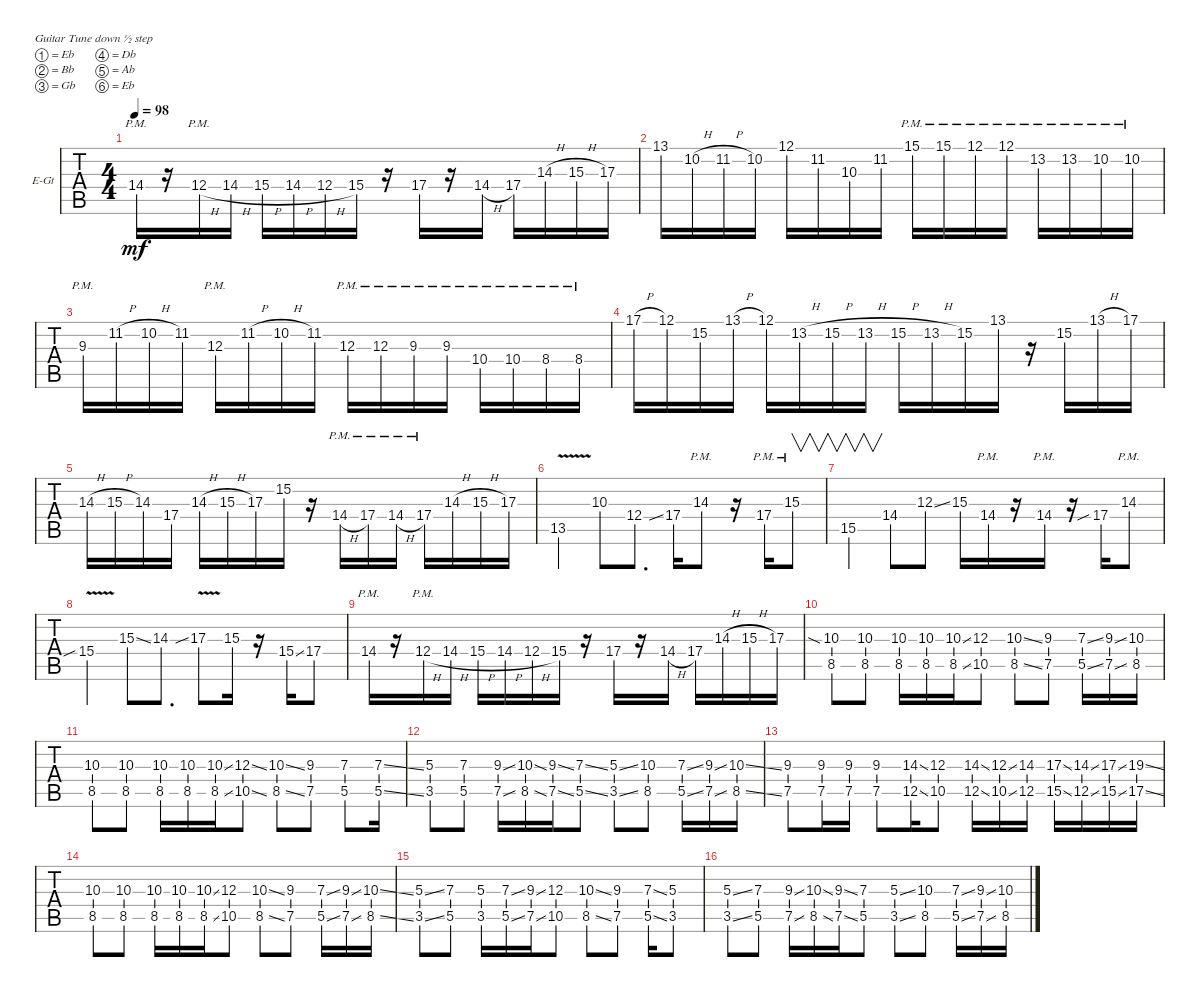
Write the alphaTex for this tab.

\defaultSystemsLayout 4
\bracketExtendMode groupsimilarinstruments
\multiBarRest
\firstSystemTrackNameOrientation horizontal
\otherSystemsTrackNameOrientation horizontal
\track ("Panned" "E-Gt") {instrument electricguitarclean}
\staff {tabs}
\tuning (Eb4 Bb3 Gb3 Db3 Ab2 Eb2)
\ts (4 4)
\tempo 98
\clef g2
\ks c
14.4{pm}.16{dy mf} r.16 12.4{h pm}.16 14.4{h}.16 15.4{h}.16 14.4{h}.16 12.4{h}.16 15.4.16 r.16 17.4.16 r.16 14.4{h}.16 17.4.16 14.3{h}.16 15.3{h}.16 17.3.16 |
13.1.16 10.2{h}.16 11.2{h}.16 10.2.16 12.1.16 11.2.16 10.3.16 11.2.16 15.1{pm}.16 15.1{pm}.16 12.1{pm}.16 12.1{pm}.16 13.2{pm}.16 13.2{pm}.16 10.2{pm}.16 10.2{pm}.16 |
9.3{pm}.16 11.2{h}.16 10.2{h}.16 11.2.16 12.3{pm}.16 11.2{h}.16 10.2{h}.16 11.2.16 12.3{pm}.16 12.3{pm}.16 9.3{pm}.16 9.3{pm}.16 10.4{pm}.16 10.4{pm}.16 8.4{pm}.16 8.4{pm}.16 |
17.1{h}.16 12.1.16 15.2.16 13.1{h}.16 12.1.16 13.2{h}.16 15.2{h}.16 13.2{h}.16 15.2{h}.16 13.2{h}.16 15.2.16 13.1.16 r.16 15.2.16 13.1{h}.16 17.1.16 |
14.3{h}.16 15.3{h}.16 14.3.16 17.4.16 14.3{h}.16 15.3{h}.16 17.3.16 15.2.16 r.16 14.4{h pm}.16 17.4{pm}.16 14.4{h pm}.16 17.4{pm}.16 14.3{h}.16 15.3{h}.16 17.3.16 |
13.5{v}.4 10.3.8 12.4{ss}.8{d} 17.4.16 14.3{pm}.8 r.16 17.4{pm}.16 15.3{pm}.8{v} |
15.5.4{v} 14.4.8 12.3{ss}.8 15.3.16 14.4{pm}.16 r.16 14.4{pm}.16 r.16 17.4{sib}.16 14.3{pm}.8 |
15.4{v sib}.4 15.3{ss}.8 14.3{ss}.8{d} 17.3{v}.8 15.3.16 r.16 15.4{ss}.16 17.4.8 |
14.4{pm}.16 r.16 12.4{h pm}.16 14.4{h}.16 15.4{h}.16 14.4{h}.16 12.4{h}.16 15.4.16 r.16 17.4.16 r.16 14.4{h}.16 17.4.16 14.3{h}.16 15.3{h}.16 17.3.16 |
(8.5 10.3{sia}).8 (8.5 10.3).8 (8.5 10.3).16 (8.5 10.3).16 (8.5{ss} 10.3{ss}).16 (10.5 12.3).8 (10.3{ss} 8.5{ss}).8 (7.5 9.3).8 (7.3{ss} 5.5{ss}).16 (9.3{ss} 7.5{ss}).16 (8.5 10.3).16 |
(8.5 10.3).8 (8.5 10.3).8 (8.5 10.3).16 (8.5 10.3).16 (8.5{ss} 10.3{ss}).16 (10.5{ss} 12.3{ss}).8 (10.3{ss} 8.5{ss}).8 (7.5 9.3).8 (7.3 5.5).8 (7.3{ss} 5.5{ss}).16 |
(3.5 5.3).8 (7.3 5.5).8 (7.5{ss} 9.3{ss}).16 (10.3{ss} 8.5{ss}).16 (7.5{ss} 9.3{ss}).16 (5.5{ss} 7.3{ss}).8 (3.5{ss} 5.3{ss}).8 (8.5 10.3).8 (5.5{ss} 7.3{ss}).16 (9.3{ss} 7.5{ss}).16 (8.5{ss} 10.3{ss}).16 |
(7.5 9.3).8 (7.5 9.3).16 (7.5 9.3).16 (7.5 9.3).8 (12.5{ss} 14.3{ss}).16 (10.5 12.3).8 (12.5{ss} 14.3{ss}).16 (10.5{ss} 12.3{ss}).16 (12.5 14.3).16 (15.5{ss} 17.3{ss}).16 (12.5{ss} 14.3{ss}).16 (15.5{ss} 17.3{ss}).16 (17.5{ss} 19.3{ss}).16 |
(8.5 10.3).8 (8.5 10.3).8 (8.5 10.3).16 (8.5 10.3).16 (8.5{ss} 10.3{ss}).16 (10.5 12.3).8 (10.3{ss} 8.5{ss}).8 (7.5 9.3).8 (7.3{ss} 5.5{ss}).16 (9.3{ss} 7.5{ss}).16 (8.5{ss} 10.3{ss}).16 |
(3.5{ss} 5.3{ss}).8 (5.5 7.3).8 (3.5 5.3).16 (5.5{ss} 7.3{ss}).16 (7.5{ss} 9.3{ss}).16 (10.5 12.3).8 (10.3{ss} 8.5{ss}).8 (7.5 9.3).8 (7.3{ss} 5.5{ss}).16 (5.3 3.5).8 |
(3.5{ss} 5.3{ss}).8 (7.3 5.5).8 (7.5{ss} 9.3{ss}).16 (10.3{ss} 8.5{ss}).16 (7.5{ss} 9.3{ss}).16 (5.5 7.3).8 (3.5{ss} 5.3{ss}).8 (8.5 10.3).8 (5.5{ss} 7.3{ss}).16 (9.3{ss} 7.5{ss}).16 (8.5{ss} 10.3{ss}).16
